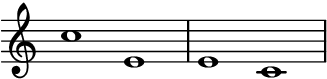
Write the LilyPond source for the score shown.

\version "2.16.2" % absolutely necessary!

% use this to crop output page size to match the snippet
#(ly:set-option 'preview #t)

%%%%%%%%%%%%%%%%%%%%%%%%%%
% here goes the snippet: %
%%%%%%%%%%%%%%%%%%%%%%%%%%
<<
\relative c' {
  \override Staff.TimeSignature #'stencil = ##f 
  \time 2/1
  c'1 e, e c
}
>>